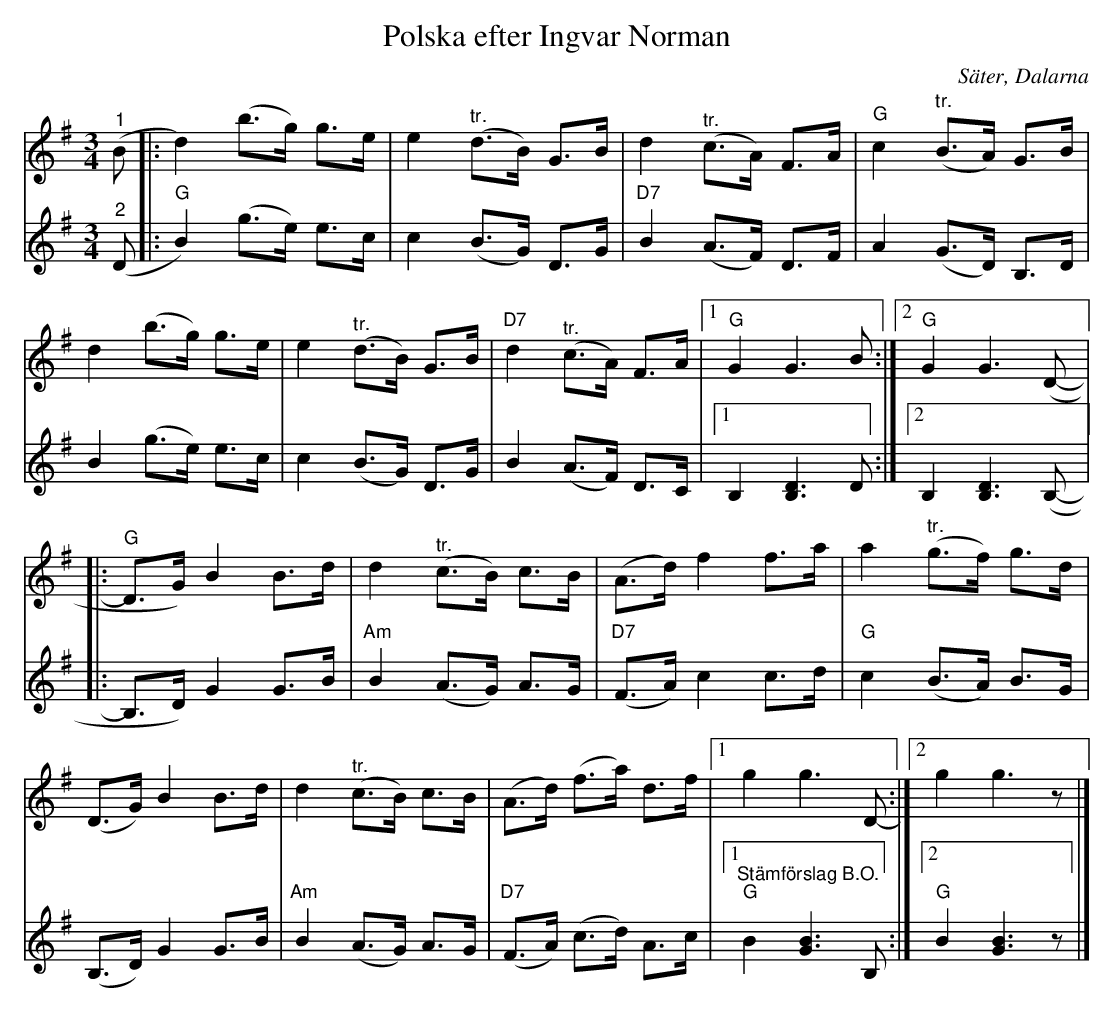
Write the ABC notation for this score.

X:1
T:Polska efter Ingvar Norman
O:Säter, Dalarna
L:1/8
M:3/4
K:G
V:1
"^1" (B |: d2) (b>g) g>e | e2"^tr." (d>B) G>B | d2"^tr." (c>A) F>A |"G" c2"^tr." (B>A) G>B |
d2 (b>g) g>e | e2"^tr." (d>B) G>B |"D7" d2"^tr." (c>A) F>A |1"G" G2 G3 B :|2"G" G2 G3 (D- |:
"G" D>G) B2 B>d | d2"^tr." (c>B) c>B | (A>d) f2 f>a | a2"^tr." (g>f) g>d |
(D>G) B2 B>d | d2"^tr." (c>B) c>B | (A>d) (f>a) d>f |1 g2 g3 D- :|2 g2 g3 z |]
V:2
"^2" (D |:"G" B2) (g>e) e>c | c2 (B>G) D>G |"D7" B2 (A>F) D>F | A2 (G>D) B,>D |
B2 (g>e) e>c | c2 (B>G) D>G | B2 (A>F) D>C |1 B,2 [B,D]3 D :|2 B,2 [B,D]3 (B,- |:
B,>D) G2 G>B | "Am" B2 (A>G) A>G |"D7" (F>A) c2 c>d |"G" c2 (B>A) B>G |
(B,>D) G2 G>B |"Am" B2 (A>G) A>G | "D7" (F>A) (c>d) A>c |1"^Stämförslag B.O.""G" B2 [GB]3 B, :|2"G" B2 [GB]3 z |]
